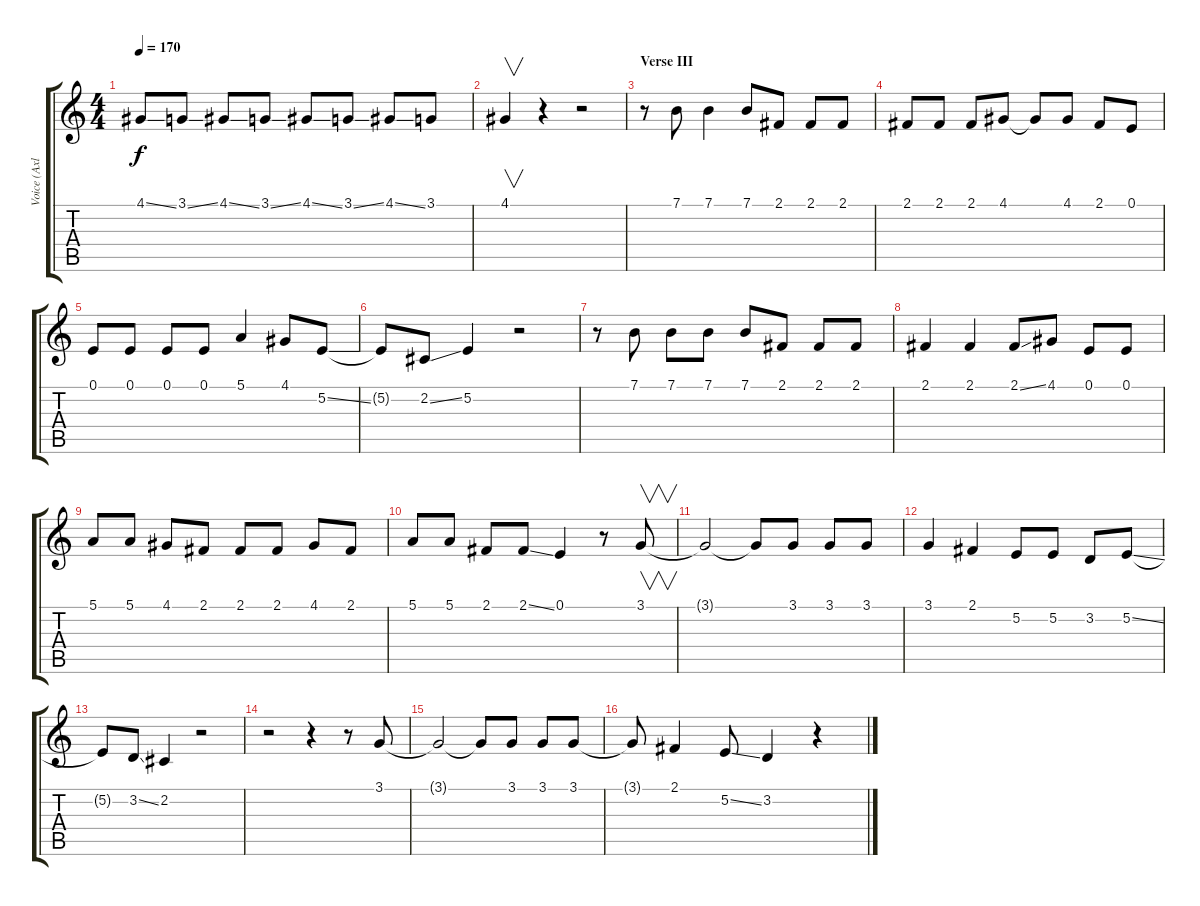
\track ("Voice (Axl)" "Voice (Axl") {instrument lead2sawtooth}
\staff {score tabs}
\tuning (E4 B3 G3 D3 A2 E2) {hide}
\ts (4 4)
\tempo 170
\clef g2
\ks c
4.1{ss}.8{dy f} 3.1{ss}.8 4.1{ss}.8 3.1{ss}.8 4.1{ss}.8 3.1{ss}.8 4.1{ss}.8 3.1.8 |
4.1.4{v} r.4 r.2 |
\section ("" "Verse III")
r.8 7.1.8 7.1.4 7.1.8 2.1.8 2.1.8 2.1.8 |
2.1.8 2.1.8 2.1.8 4.1.8 4.1{t}.8 4.1.8 2.1.8 0.1.8 |
0.1.8 0.1.8 0.1.8 0.1.8 5.1.4 4.1.8 5.2{ss}.8 |
5.2{t}.8 2.2{ss}.8 5.2.4 r.2 |
r.8 7.1.8 7.1.8 7.1.8 7.1.8 2.1.8 2.1.8 2.1.8 |
2.1.4 2.1.4 2.1{ss}.8 4.1.8 0.1.8 0.1.8 |
5.1.8 5.1.8 4.1.8 2.1.8 2.1.8 2.1.8 4.1.8 2.1.8 |
5.1.8 5.1.8 2.1.8 2.1{ss}.8 0.1.4 r.8 3.1.8{v} |
3.1{t}.2 3.1{t}.8 3.1.8 3.1.8 3.1.8 |
3.1.4 2.1.4 5.2.8 5.2.8 3.2.8 5.2{ss}.8 |
5.2{t}.8 3.2{ss}.8 2.2.4 r.2 |
r.2 r.4 r.8 3.1.8 |
3.1{t}.2 3.1{t}.8 3.1.8 3.1.8 3.1.8 |
3.1{t}.8 2.1.4 5.2{ss}.8 3.2.4 r.4
